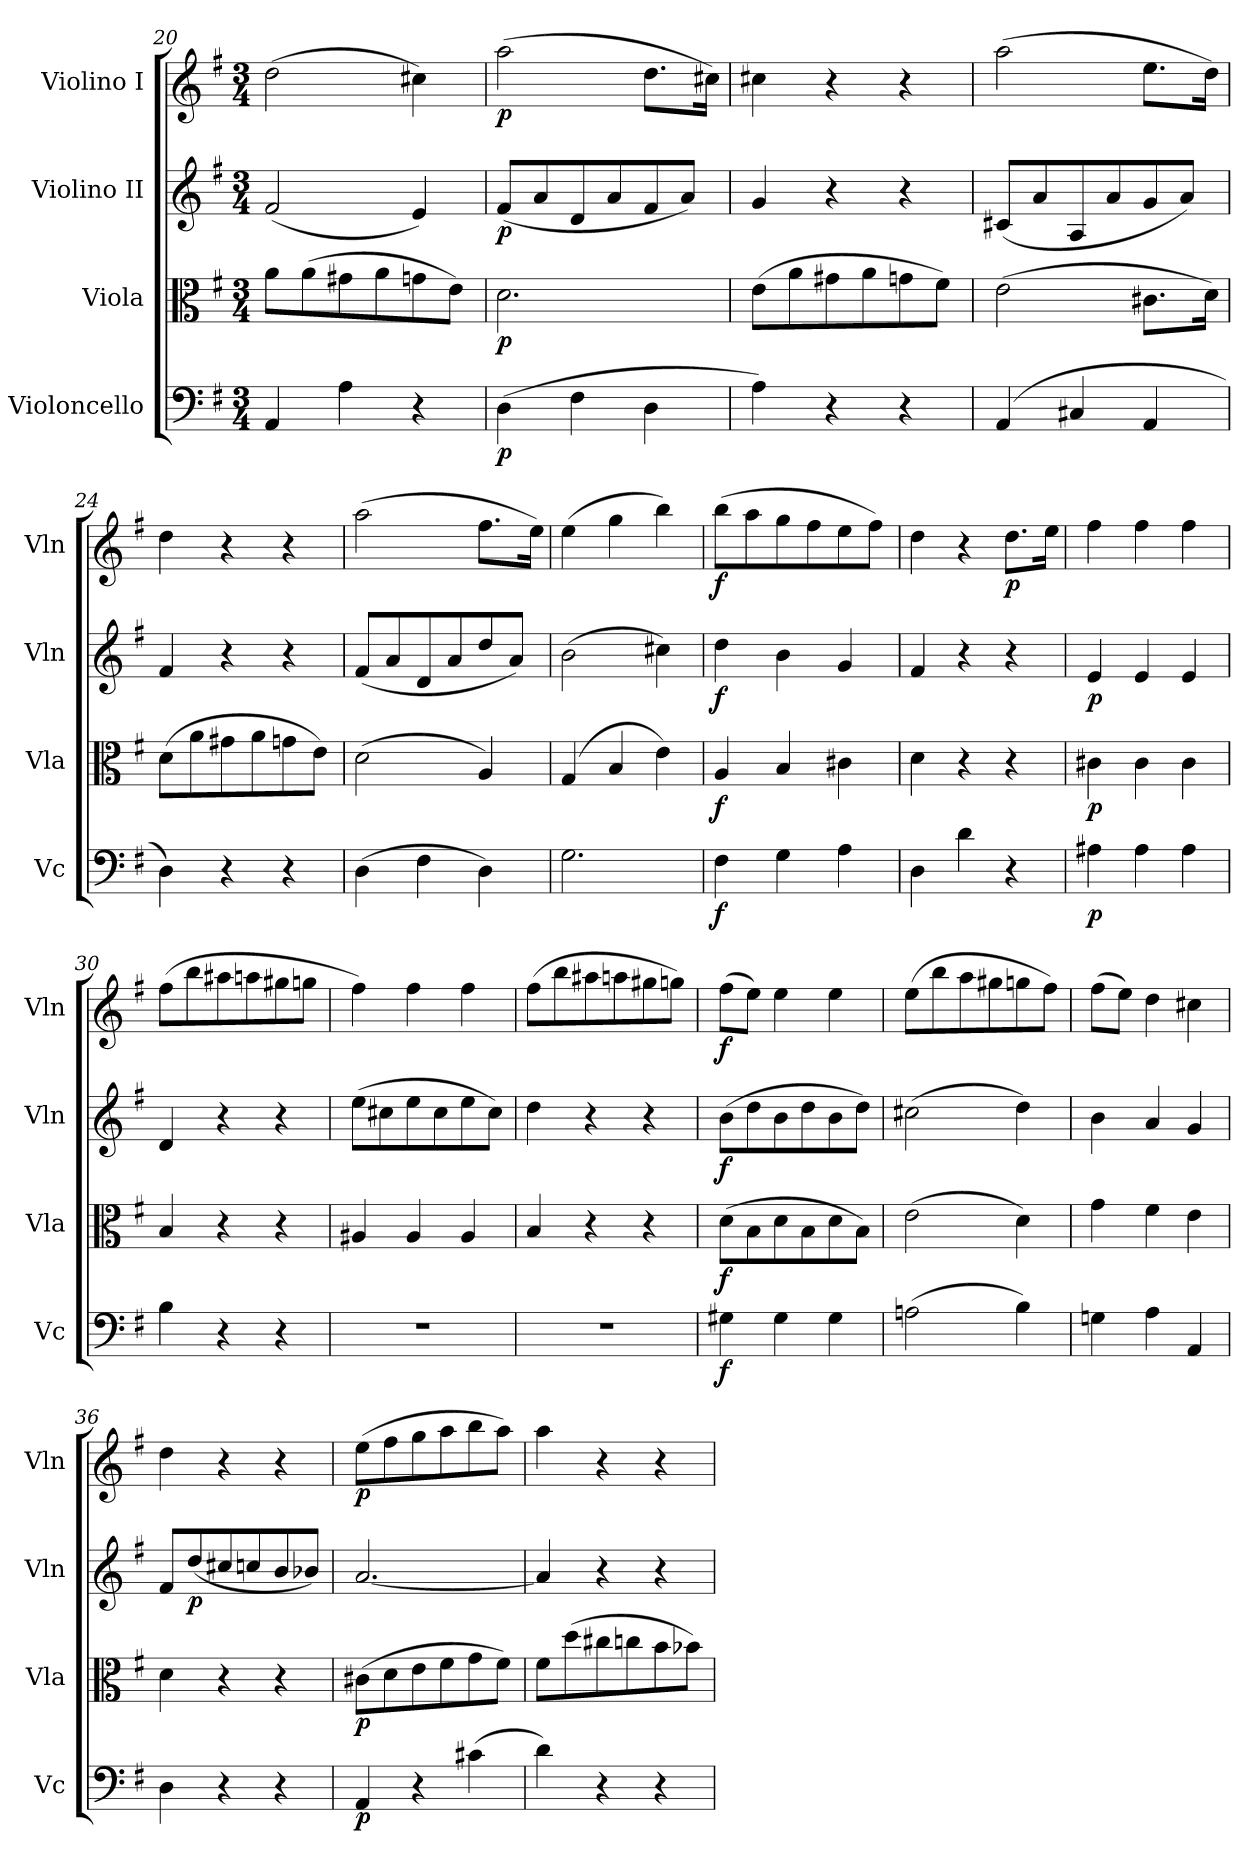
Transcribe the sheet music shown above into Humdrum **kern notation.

**kern	**dynam	**kern	**dynam	**kern	**dynam	**kern	**dynam
*part4	*part4	*part3	*part3	*part2	*part2	*part1	*part1
*staff4	*staff4	*staff3	*staff3	*staff2	*staff2	*staff1	*staff1
*I"Violoncello	*	*I"Viola	*	*I"Violino II	*	*I"Violino I	*
*I'Vc	*	*I'Vla	*	*I'Vln	*	*I'Vln	*
*clefF4	*	*clefC3	*	*clefG2	*	*clefG2	*
*k[f#]	*	*k[f#]	*	*k[f#]	*	*k[f#]	*
*G:	*	*G:	*	*G:	*	*G:	*
*M3/4	*	*M3/4	*	*M3/4	*	*M3/4	*
=20	=20	=20	=20	=20	=20	=20	=20
4AA	.	8aL	.	(2f#	.	(2dd	.
.	.	(8a	.	.	.	.	.
4A	.	8g#X	.	.	.	.	.
.	.	8a	.	.	.	.	.
4r	.	8gn	.	4e)	.	4cc#X)	.
.	.	8eJ)	.	.	.	.	.
=21	=21	=21	=21	=21	=21	=21	=21
(4D	p	2.d	p	(8f#L	p	(2aa	p
.	.	.	.	8a	.	.	.
4F#	.	.	.	8d	.	.	.
.	.	.	.	8a	.	.	.
4D	.	.	.	8f#	.	8.ddL	.
.	.	.	.	8aJ)	.	.	.
.	.	.	.	.	.	16cc#XJk)	.
!!LO:LB:g=z
=22	=22	=22	=22	=22	=22	=22	=22
4A)	.	(8eL	.	4g	.	4cc#X	.
.	.	8a	.	.	.	.	.
4r	.	8g#X	.	4r	.	4r	.
.	.	8a	.	.	.	.	.
4r	.	8gn	.	4r	.	4r	.
.	.	8f#J)	.	.	.	.	.
=23	=23	=23	=23	=23	=23	=23	=23
(4AA	.	(2e	.	(8c#XL	.	(2aa	.
.	.	.	.	8a	.	.	.
4C#X	.	.	.	8A	.	.	.
.	.	.	.	8a	.	.	.
4AA	.	8.c#XL	.	8g	.	8.eeL	.
.	.	.	.	8aJ)	.	.	.
.	.	16dJk)	.	.	.	16ddJk)	.
=24	=24	=24	=24	=24	=24	=24	=24
4D)	.	(8dL	.	4f#	.	4dd	.
.	.	8a	.	.	.	.	.
4r	.	8g#X	.	4r	.	4r	.
.	.	8a	.	.	.	.	.
4r	.	8gn	.	4r	.	4r	.
.	.	8eJ)	.	.	.	.	.
=25	=25	=25	=25	=25	=25	=25	=25
(4D	.	(2d	.	(8f#L	.	(2aa	.
.	.	.	.	8a	.	.	.
4F#	.	.	.	8d	.	.	.
.	.	.	.	8a	.	.	.
4D)	.	4A)	.	8dd	.	8.ff#L	.
.	.	.	.	8aJ)	.	.	.
.	.	.	.	.	.	16eeJk)	.
=26	=26	=26	=26	=26	=26	=26	=26
2.G	cresc.	(4G	cresc.	(2b	cresc.	(4ee	cresc.
.	.	4B	.	.	.	4gg	.
.	.	4e)	.	4cc#X)	.	4bb)	.
=27	=27	=27	=27	=27	=27	=27	=27
4F#	f	4A	f	4dd	f	(8bbL	f
.	.	.	.	.	.	8aa	.
4G	.	4B	.	4b	.	8gg	.
.	.	.	.	.	.	8ff#	.
4A	.	4c#X	.	4g	.	8ee	.
.	.	.	.	.	.	8ff#J)	.
!!LO:LB:g=z
=28	=28	=28	=28	=28	=28	=28	=28
4D	.	4d	.	4f#	.	4dd	.
4d	.	4r	.	4r	.	4r	.
4r	.	4r	.	4r	.	8.ddL	p
.	.	.	.	.	.	16eeJk	.
=29	=29	=29	=29	=29	=29	=29	=29
4A#X	p	4c#X	p	4e	p	4ff#	.
4A#	.	4c#	.	4e	.	4ff#	.
4A#	.	4c#	.	4e	.	4ff#	.
=30	=30	=30	=30	=30	=30	=30	=30
4B	.	4B	.	4d	.	(8ff#L	.
.	.	.	.	.	.	8bb	.
4r	.	4r	.	4r	.	8aa#X	.
.	.	.	.	.	.	8aan	.
4r	.	4r	.	4r	.	8gg#X	.
.	.	.	.	.	.	8ggnJ	.
=31	=31	=31	=31	=31	=31	=31	=31
2.r	.	4A#X	.	(8eeL	.	4ff#)	.
.	.	.	.	8cc#X	.	.	.
.	.	4A#	.	8ee	.	4ff#	.
.	.	.	.	8cc#	.	.	.
.	.	4A#	.	8ee	.	4ff#	.
.	.	.	.	8cc#J)	.	.	.
=32	=32	=32	=32	=32	=32	=32	=32
2.r	.	4B	.	4dd	.	(8ff#L	.
.	.	.	.	.	.	8bb	.
.	.	4r	.	4r	.	8aa#X	.
.	.	.	.	.	.	8aan	.
.	.	4r	.	4r	.	8gg#X	.
.	.	.	.	.	.	8ggnJ)	.
=33	=33	=33	=33	=33	=33	=33	=33
4G#X	f	(8dL	f	(8bL	f	(8ff#L	f
.	.	8B	.	8dd	.	8eeJ)	.
4G#	.	8d	.	8b	.	4ee	.
.	.	8B	.	8dd	.	.	.
4G#	.	8d	.	8b	.	4ee	.
.	.	8BJ)	.	8ddJ)	.	.	.
!!LO:LB:g=z
=34	=34	=34	=34	=34	=34	=34	=34
(2An	.	(2e	.	(2cc#X	.	(8eeL	.
.	.	.	.	.	.	8bb	.
.	.	.	.	.	.	8aa	.
.	.	.	.	.	.	8gg#X	.
4B)	.	4d)	.	4dd)	.	8ggn	.
.	.	.	.	.	.	8ff#J)	.
=35	=35	=35	=35	=35	=35	=35	=35
4Gn	.	4g	.	4b	.	(8ff#L	.
.	.	.	.	.	.	8eeJ)	.
4A	.	4f#	.	4a	.	4dd	.
4AA	.	4e	.	4g	.	4cc#X	.
=36	=36	=36	=36	=36	=36	=36	=36
4D	.	4d	.	8f#/L	.	4dd	.
.	.	.	.	(<8dd/	p	.	.
4r	.	4r	.	8cc#X/	.	4r	.
.	.	.	.	8ccn/	.	.	.
4r	.	4r	.	8b/	.	4r	.
.	.	.	.	8b-X/J)	.	.	.
=37	=37	=37	=37	=37	=37	=37	=37
4AA	p	(8c#XL	p	[2.a	.	(8eeL	p
.	.	8d	.	.	.	8ff#	.
4r	.	8e	.	.	.	8gg	.
.	.	8f#	.	.	.	8aa	.
(4c#X	.	8g	.	.	.	8bb	.
.	.	8f#J)	.	.	.	8aaJ)	.
=38	=38	=38	=38	=38	=38	=38	=38
4d)	.	8f#L	.	4a]	.	4aa	.
.	.	(8dd	.	.	.	.	.
4r	.	8cc#X	.	4r	.	4r	.
.	.	8ccn	.	.	.	.	.
4r	.	8b	.	4r	.	4r	.
.	.	8b-XJ)	.	.	.	.	.
=	=	=	=	=	=	=	=
*-	*-	*-	*-	*-	*-	*-	*-
